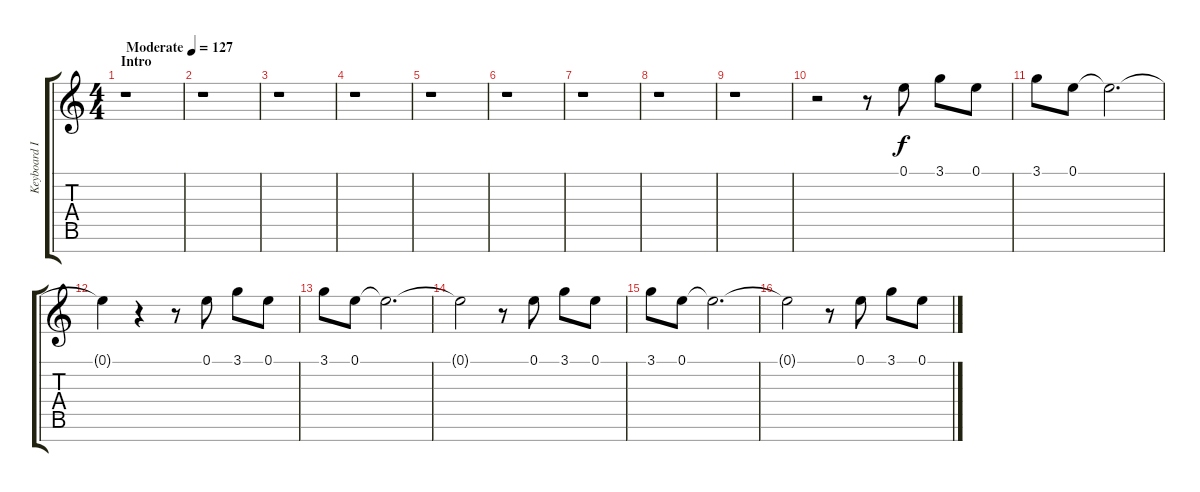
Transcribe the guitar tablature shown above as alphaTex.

\track ("Keyboard I" "Keyboard I") {instrument harmonica}
\staff {score tabs}
\tuning (E5 B4 G4 D4 A3 E3 B2) {hide}
\ts (4 4)
\section ("" "Intro")
\tempo (127 "Moderate")
\clef g2
\ks c
r.1{dy f instrument harmonica} |
r.1 |
r.1 |
r.1 |
r.1 |
r.1 |
r.1 |
r.1 |
r.1 |
r.2 r.8 0.1.8 3.1.8 0.1.8 |
3.1.8 0.1.8 0.1{t}.2{d} |
0.1{t}.4 r.4 r.8 0.1.8 3.1.8 0.1.8 |
3.1.8 0.1.8 0.1{t}.2{d} |
0.1{t}.2 r.8 0.1.8 3.1.8 0.1.8 |
3.1.8 0.1.8 0.1{t}.2{d} |
0.1{t}.2 r.8 0.1.8 3.1.8 0.1.8
